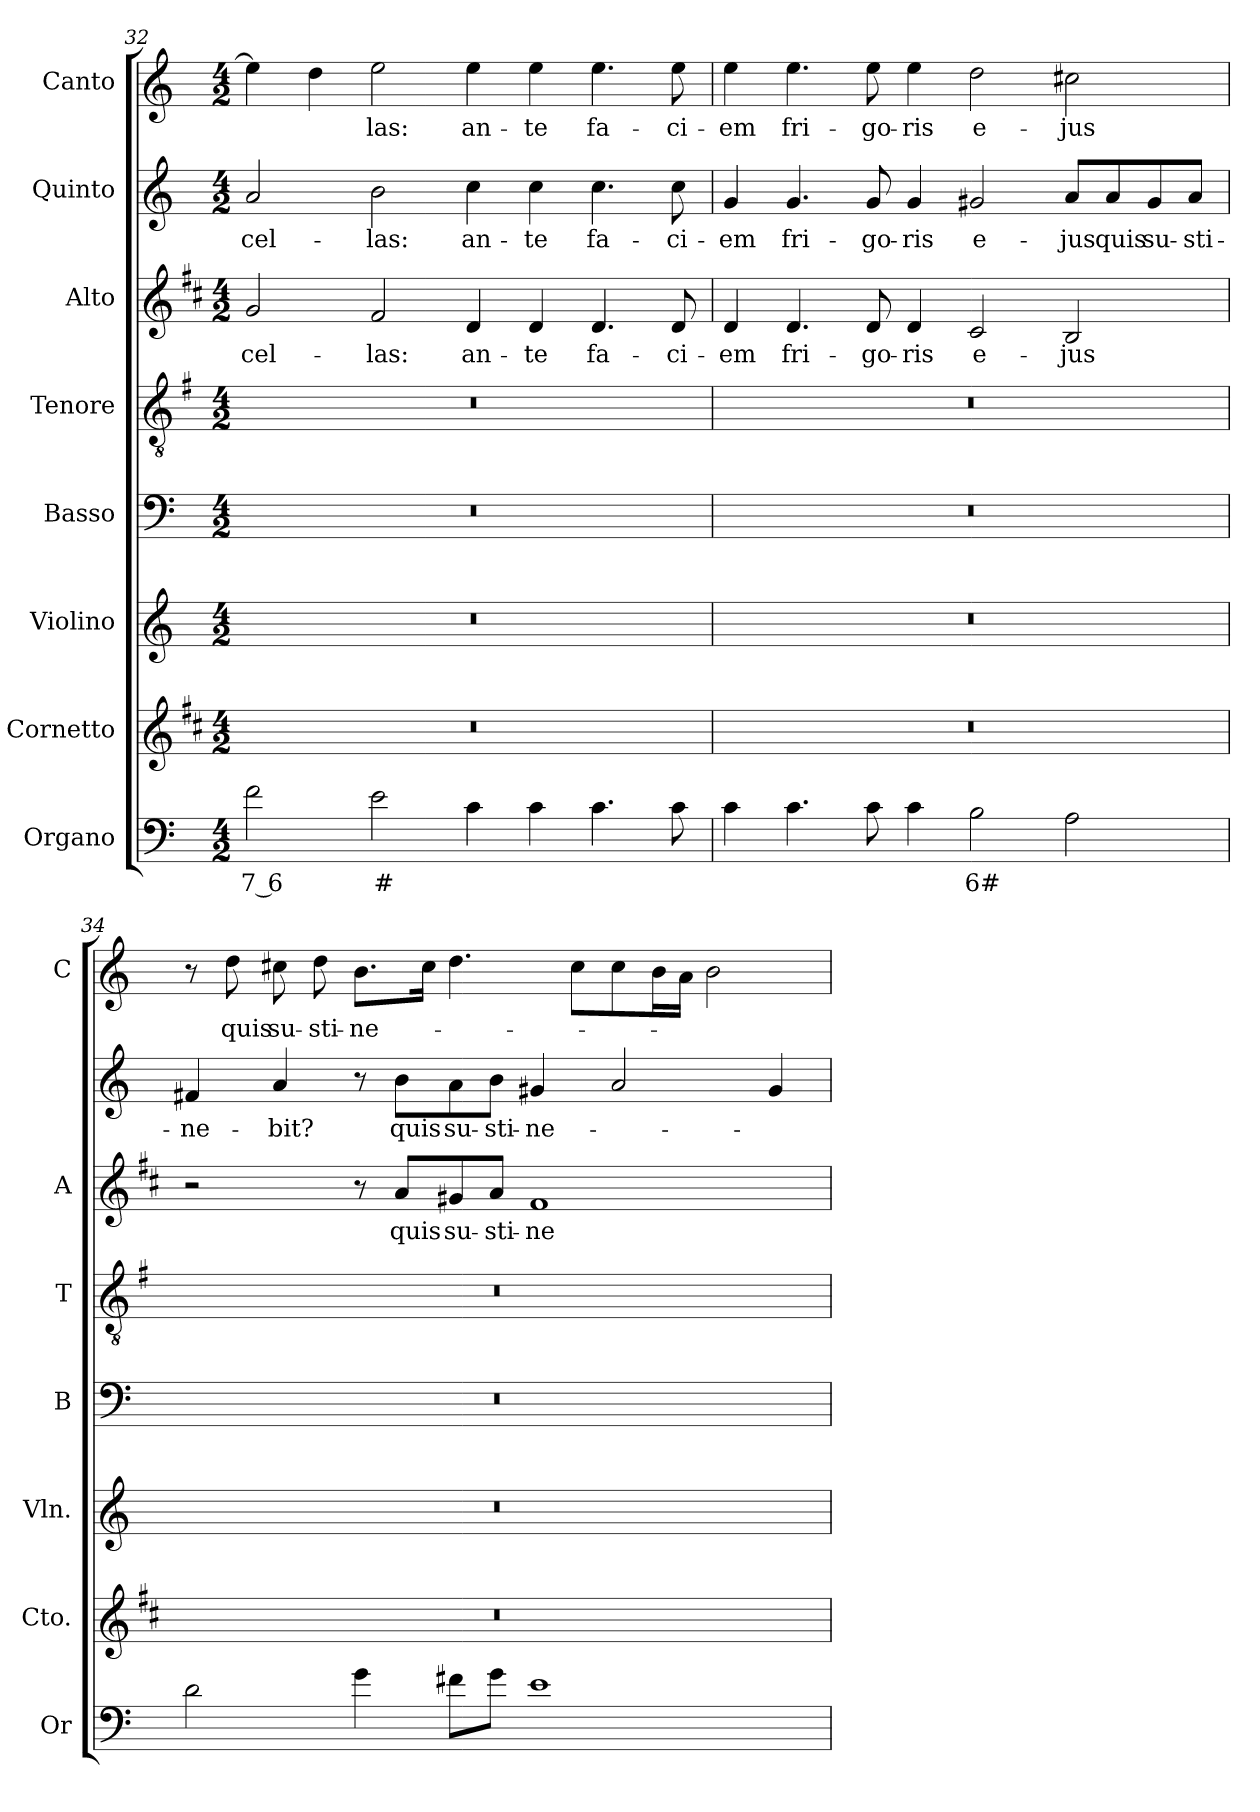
**kern	**text	**kern	**kern	**kern	**kern	**kern	**text	**kern	**text	**kern	**text
*part8	*part8	*part7	*part6	*part5	*part4	*part3	*part3	*part2	*part2	*part1	*part1
*staff8	*staff8	*staff7	*staff6	*staff5	*staff4	*staff3	*staff3	*staff2	*staff2	*staff1	*staff1
*I"Organo	*	*I"Cornetto	*I"Violino	*I"Basso	*I"Tenore	*I"Alto	*	*I"Quinto	*	*I"Canto	*
*I'Or	*	*I'Cto.	*I'Vln.	*I'B	*I'T	*I'A	*	*	*	*I'C	*
*clefF4	*	*clefG2	*clefG2	*clefF4	*clefGv2	*clefG2	*	*clefG2	*	*clefG2	*
*	*	*ITrd1c2	*	*	*ITrd4c7	*ITrd1c2	*	*	*	*	*
*k[]	*	*k[]	*k[]	*k[]	*k[]	*k[]	*	*k[]	*	*k[]	*
*C:	*	*C:	*C:	*C:	*C:	*C:	*	*C:	*	*C:	*
*M4/2	*	*M4/2	*M4/2	*M4/2	*M4/2	*M4/2	*	*M4/2	*	*M4/2	*
=32	=32	=32	=32	=32	=32	=32	=32	=32	=32	=32	=32
!	!LO:LY:b	!	!	!	!	!	!LO:LY:b	!	!LO:LY:b	!	!
2f\	7 6	0r	0r	0r	0r	2f/	-cel-	2a/	-cel-	4ee\]	.
.	.	.	.	.	.	.	.	.	.	4dd\	.
!	!LO:LY:b	!	!	!	!	!	!LO:LY:b	!	!LO:LY:b	!	!LO:LY:b
2e\	#	.	.	.	.	2e/	-las:	2b\	-las:	2ee\	-las:
!	!	!	!	!	!	!	!LO:LY:b	!	!LO:LY:b	!	!LO:LY:b
4c\	.	.	.	.	.	4c/	an-	4cc\	an-	4ee\	an-
!	!	!	!	!	!	!	!LO:LY:b	!	!LO:LY:b	!	!LO:LY:b
4c\	.	.	.	.	.	4c/	-te	4cc\	-te	4ee\	-te
!	!	!	!	!	!	!	!LO:LY:b	!	!LO:LY:b	!	!LO:LY:b
4.c\	.	.	.	.	.	4.c/	fa-	4.cc\	fa-	4.ee\	fa-
!	!	!	!	!	!	!	!LO:LY:b	!	!LO:LY:b	!	!LO:LY:b
8c\	.	.	.	.	.	8c/	-ci-	8cc\	-ci-	8ee\	-ci-
=33	=33	=33	=33	=33	=33	=33	=33	=33	=33	=33	=33
!	!	!	!	!	!	!	!LO:LY:b	!	!LO:LY:b	!	!LO:LY:b
4c\	.	0r	0r	0r	0r	4c/	-em	4g/	-em	4ee\	-em
!	!	!	!	!	!	!	!LO:LY:b	!	!LO:LY:b	!	!LO:LY:b
4.c\	.	.	.	.	.	4.c/	fri-	4.g/	fri-	4.ee\	fri-
!	!	!	!	!	!	!	!LO:LY:b	!	!LO:LY:b	!	!LO:LY:b
8c\	.	.	.	.	.	8c/	-go-	8g/	-go-	8ee\	-go-
!	!	!	!	!	!	!	!LO:LY:b	!	!LO:LY:b	!	!LO:LY:b
4c\	.	.	.	.	.	4c/	-ris	4g/	-ris	4ee\	-ris
!	!LO:LY:b	!	!	!	!	!	!LO:LY:b	!	!LO:LY:b	!	!LO:LY:b
2B\	6#	.	.	.	.	2B/	e-	2g#X/	e-	2dd\	e-
!	!	!	!	!	!	!	!LO:LY:b	!	!LO:LY:b	!	!LO:LY:b
2A\	.	.	.	.	.	2A/	-jus	8a/L	-jus	2cc#X\	-jus
!	!	!	!	!	!	!	!	!	!LO:LY:b	!	!
.	.	.	.	.	.	.	.	8a/	quis	.	.
!	!	!	!	!	!	!	!	!	!LO:LY:b	!	!
.	.	.	.	.	.	.	.	8g#/	su-	.	.
!	!	!	!	!	!	!	!	!	!LO:LY:b	!	!
.	.	.	.	.	.	.	.	8a/J	-sti-	.	.
!!LO:LB:g=z
=34	=34	=34	=34	=34	=34	=34	=34	=34	=34	=34	=34
!	!	!	!	!	!	!	!	!	!LO:LY:b	!	!
2d\	.	0r	0r	0r	0r	2r	.	4f#X/	-ne-	8r	.
!	!	!	!	!	!	!	!	!	!	!	!LO:LY:b
.	.	.	.	.	.	.	.	.	.	8dd\	quis
!	!	!	!	!	!	!	!	!	!LO:LY:b	!	!LO:LY:b
.	.	.	.	.	.	.	.	4a/	-bit?	8cc#X\	su-
!	!	!	!	!	!	!	!	!	!	!	!LO:LY:b
.	.	.	.	.	.	.	.	.	.	8dd\	-sti-
!	!	!	!	!	!	!	!	!	!	!	!LO:LY:b
4g\	.	.	.	.	.	8r	.	8r	.	8.b\L	-ne-
!	!	!	!	!	!	!	!LO:LY:b	!	!LO:LY:b	!	!
.	.	.	.	.	.	8g/L	quis	8b\L	quis	.	.
.	.	.	.	.	.	.	.	.	.	16cc#\Jk	.
!	!	!	!	!	!	!	!LO:LY:b	!	!LO:LY:b	!	!
8f#X\L	.	.	.	.	.	8f#X/	su-	8a\	su-	4.dd\	.
!	!	!	!	!	!	!	!LO:LY:b	!	!LO:LY:b	!	!
8g\J	.	.	.	.	.	8g/J	-sti-	8b\J	-sti-	.	.
!	!	!	!	!	!	!	!LO:LY:b	!	!LO:LY:b	!	!
1e	.	.	.	.	.	1e	-ne-	4g#X/	-ne-	.	.
.	.	.	.	.	.	.	.	.	.	8cc#\L	.
.	.	.	.	.	.	.	.	2a/	.	8cc#\	.
.	.	.	.	.	.	.	.	.	.	16b\L	.
.	.	.	.	.	.	.	.	.	.	16a\JJ	.
.	.	.	.	.	.	.	.	.	.	2b\	.
.	.	.	.	.	.	.	.	4g#/	.	.	.
=	=	=	=	=	=	=	=	=	=	=	=
*-	*-	*-	*-	*-	*-	*-	*-	*-	*-	*-	*-
